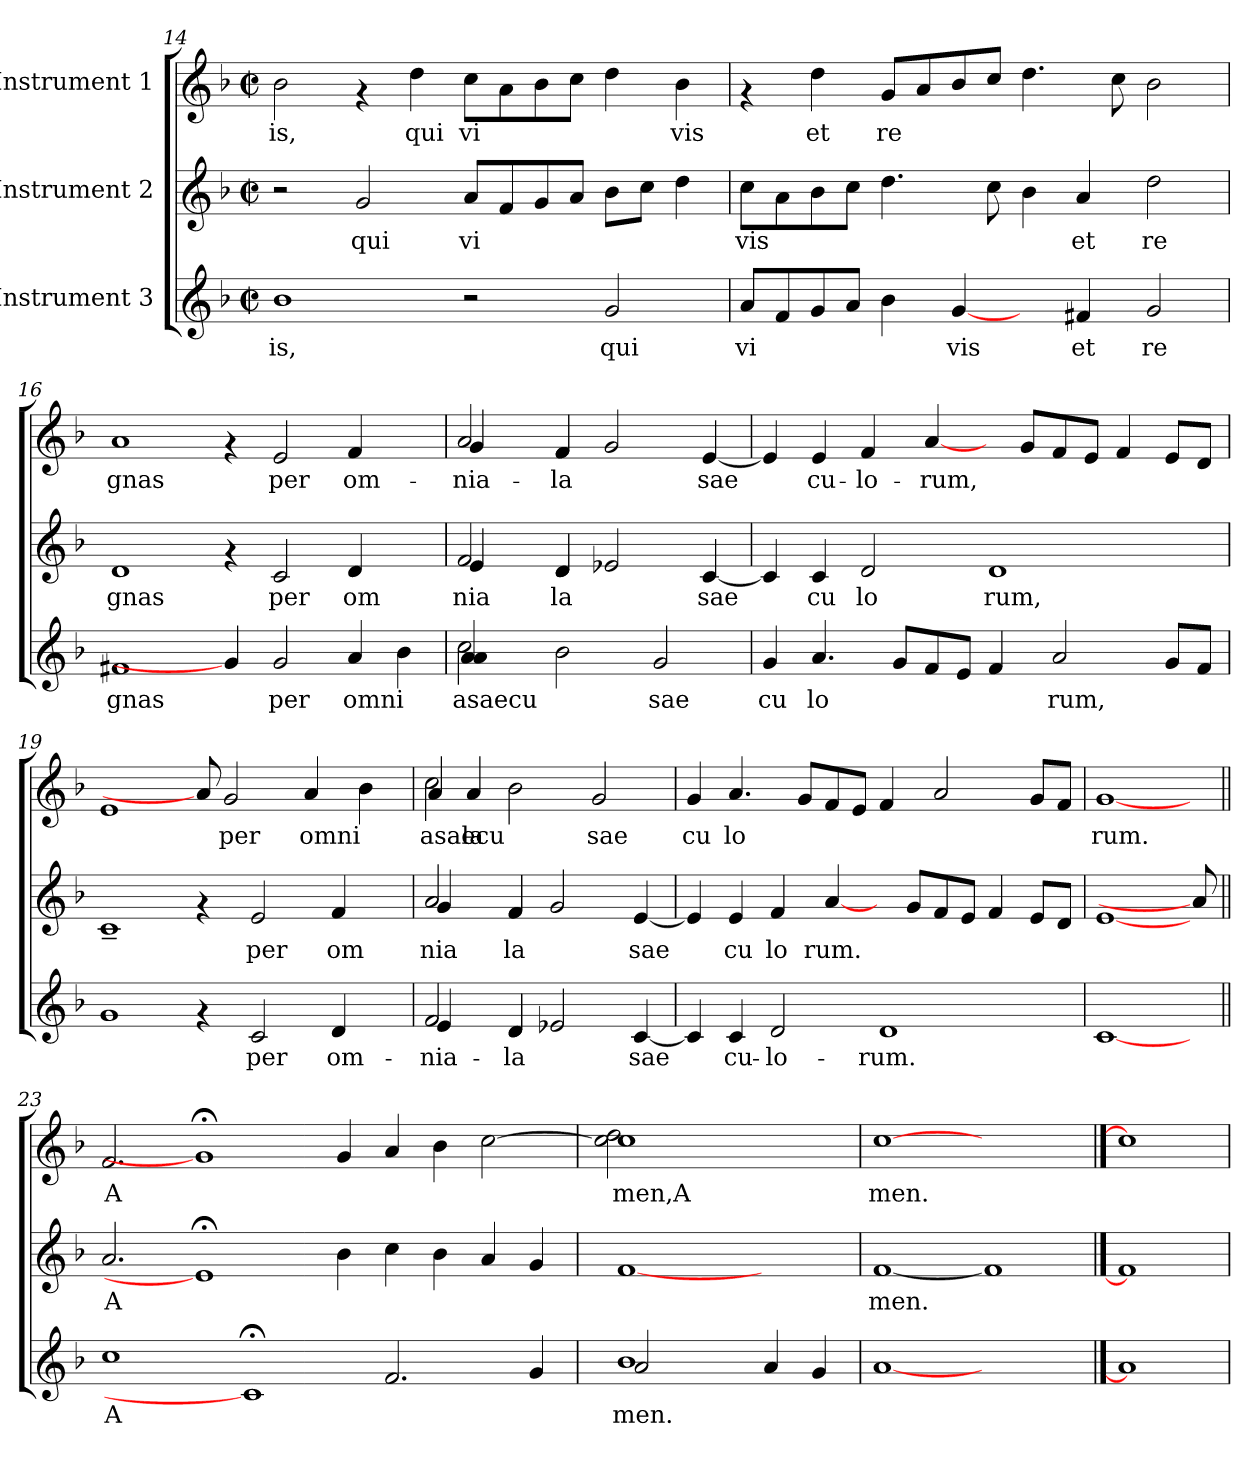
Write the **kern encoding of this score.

**kern	**text	**kern	**text	**kern	**text
*part3	*part3	*part2	*part2	*part1	*part1
*staff3	*staff3	*staff2	*staff2	*staff1	*staff1
*I"Instrument 3	*	*I"Instrument 2	*	*I"Instrument 1	*
!!LO:LB:g=z
*clefG2	*	*clefG2	*	*clefG2	*
*k[b-]	*	*k[b-]	*	*k[b-]	*
*F:	*	*F:	*	*F:	*
*M2/2	*	*M2/2	*	*M2/2	*
*met(c|)	*	*met(c|)	*	*met(c|)	*
=14	=14	=14	=14	=14	=14
!	!LO:LY:b:cj	!	!	!	!LO:LY:b:cj
1b-	is,	2r	.	2b-\	is,
!	!	!	!LO:LY:b:cj	!	!
.	.	2g/	qui	4rf	.
!	!	!	!	!	!LO:LY:b:cj
.	.	.	.	4dd\	qui
!	!	!	!LO:LY:b:cj	!	!LO:LY:b:cj
2r	.	8a/L	vi	8cc\L	vi-
!	!	!	!LO:LY:b:cj	!	!LO:LY:b:cj
.	.	8f/	.	8a\	--
!	!	!	!LO:LY:b:cj	!	!LO:LY:b:cj
.	.	8g/	.	8b-\	--
!	!	!	!LO:LY:b:cj	!	!LO:LY:b:cj
.	.	8a/J	.	8cc\J	--
!	!LO:LY:b:cj	!	!LO:LY:b:cj	!	!LO:LY:b:cj
2g/	qui	8b-\L	.	4dd\	--
!	!	!	!LO:LY:b:cj	!	!
.	.	8cc\J	.	.	.
!	!	!	!LO:LY:b:cj	!	!LO:LY:b:cj
.	.	4dd\	.	4b-\	-vis
=15	=15	=15	=15	=15	=15
!	!LO:LY:b:cj	!	!LO:LY:b:cj	!	!
8a/L	vi	8cc\L	vis	4rf	.
!	!LO:LY:b:cj	!	!LO:LY:b:cj	!	!
8f/	.	8a\	.	.	.
!	!LO:LY:b:cj	!	!LO:LY:b:cj	!	!LO:LY:b:cj
8g/	.	8b-\	.	4dd\	et
!	!LO:LY:b:cj	!	!LO:LY:b:cj	!	!
8a/J	.	8cc\J	.	.	.
!	!LO:LY:b:cj	!	!LO:LY:b:cj	!	!LO:LY:b:cj
4b-\	.	4.dd\	.	8g/L	re-
!	!	!	!	!	!LO:LY:b:cj
.	.	.	.	8a/	--
!	!LO:LY:b:cj	!	!	!	!LO:LY:b:cj
[4g/	vis	.	.	8b-/	--
!	!	!	!LO:LY:b:cj	!	!LO:LY:b:cj
.	.	8cc\	.	8cc/J	--
!	!	!	!LO:LY:b:cj	!	!LO:LY:b:cj
4ryy	.	4b-\	.	4.dd\	--
!	!LO:LY:b:cj	!	!LO:LY:b:cj	!	!
4f#X/	et	4a/	et	.	.
!	!	!	!	!	!LO:LY:b:cj
.	.	.	.	8cc\	--
!	!LO:LY:b:cj	!	!LO:LY:b:cj	!	!LO:LY:b:cj
2g/	re	2dd\	re	2b-\	--
=16	=16	=16	=16	=16	=16
!	!LO:LY:b:cj	!	!LO:LY:b:cj	!	!LO:LY:b:cj
1f#X	gnas	1d	gnas	1a	-gnas
4g/]	.	4rf	.	4rf	.
!	!LO:LY:b:cj	!	!LO:LY:b:cj	!	!LO:LY:b:cj
2g/	per	2c/	per	2e/	per
!	!LO:LY:b:cj	!	!LO:LY:b:cj	!	!LO:LY:b:cj
4a/	omni	4d/	om	4f/	om-
!	!LO:LY:b:cj	!	!	!	!
4b-\	.	4ryy	.	4ryy	.
=17	=17	=17	=17	=17	=17
*^	*	*	*	*	*
!	!	!LO:LY:b:cj	!	!LO:LY:b:cj	!	!LO:LY:b:cj
*	*	*	*^	*	*^	*
2cc\	4a/ 4a/	asaecu	2f/	4e/	nia	2a/	4g/	-nia-
.	1ryy	.	.	4ryy	.	.	4ryy	.
!	!	!	!	!	!LO:LY:b:cj	!	!	!
!	!	!	!	!	!LO:LY:b:cj	!	!	!LO:LY:b:cj
!	!	!	!	!	!	!	!	!LO:LY:b:cj
2b-\	.	.	4d/	4d/	la	4f/	4f/	-la
.	.	.	2e-X/	2.ryy	.	2g/	2.ryy	.
!	!	!LO:LY:b:cj	!	!	!	!	!	!
2g/	.	sae	.	.	.	.	.	.
!	!	!	!	!	!LO:LY:b:cj	!	!	!LO:LY:b:cj
.	4ryy	.	[<4c/	.	sae	[<4e/	.	sae-
*	*	*	*v	*v	*	*	*	*
*	*	*	*	*	*v	*v	*
=18	=18	=18	=18	=18	=18	=18
!	!	!LO:LY:b:cj	!	!LO:LY:b:cj	!	!LO:LY:b:cj
*v	*v	*	*	*	*	*
4g/	cu	4c/]	.	4e/]	--
!	!LO:LY:b:cj	!	!LO:LY:b:cj	!	!LO:LY:b:cj
4.a/	lo	4c/	cu	4e/	-cu-
!	!	!	!LO:LY:b:cj	!	!LO:LY:b:cj
.	.	2d/	lo	4f/	-lo-
!	!LO:LY:b:cj	!	!	!	!
8g/L	.	.	.	.	.
!	!LO:LY:b:cj	!	!	!	!LO:LY:b:cj
8f/	.	.	.	[4a/	-rum,
!	!LO:LY:b:cj	!	!	!	!
8e/J	.	.	.	.	.
!	!LO:LY:b:cj	!	!LO:LY:b:cj	!	!
4f/	.	1d	rum,	8ryy	.
!	!	!	!	!	!LO:LY:b:cj
.	.	.	.	8g/L	.
!	!LO:LY:b:cj	!	!	!	!LO:LY:b:cj
2a/	rum,	.	.	8f/	.
!	!	!	!	!	!LO:LY:b:cj
.	.	.	.	8e/J	.
!	!	!	!	!	!LO:LY:b:cj
.	.	.	.	4f/	.
!	!LO:LY:b:cj	!	!	!	!LO:LY:b:cj
8g/L	.	.	.	8e/L	.
!	!LO:LY:b:cj	!	!	!	!LO:LY:b:cj
8f/J	.	.	.	8d/J	.
!!LO:PB:g=z
=19	=19	=19	=19	=19	=19
!	!LO:LY:b:cj	!	!LO:LY:b:cj	!	!LO:LY:b:cj
1g	.	1c~<	.	1e	.
4rf	.	4rf	.	8a/]	.
!	!	!	!	!	!LO:LY:b:cj
.	.	.	.	2g/	per
!	!LO:LY:b:cj	!	!LO:LY:b:cj	!	!
2c/	per	2e/	per	.	.
!	!	!	!	!	!LO:LY:b:cj
.	.	.	.	4a/	omni
!	!LO:LY:b:cj	!	!LO:LY:b:cj	!	!
4d/	om-	4f/	om	.	.
!	!	!	!	!	!LO:LY:b:cj
.	.	.	.	4b-\	.
8ryy	.	8ryy	.	.	.
=20	=20	=20	=20	=20	=20
*^	*	*	*	*	*
!	!	!LO:LY:b:cj	!	!LO:LY:b:cj	!	!LO:LY:b:cj
*	*	*	*^	*	*^	*
2f/	4e/	-nia-	2a/	4g/	nia	2cc\	4a/	asaecu
!	!	!	!	!	!	!	!	!LO:LY:b:cj
.	4ryy	.	.	4ryy	.	.	4a/	la
!	!	!LO:LY:b:cj	!	!	!	!	!	!
!	!	!LO:LY:b:cj	!	!	!LO:LY:b:cj	!	!	!
!	!	!	!	!	!LO:LY:b:cj	!	!	!
4d/	4d/	-la	4f/	4f/	la	2b-\	1ryy	.
2e-X/	2.ryy	.	2g/	2.ryy	.	.	.	.
!	!	!	!	!	!	!	!	!LO:LY:b:cj
.	.	.	.	.	.	2g/	.	sae
!	!	!LO:LY:b:cj	!	!	!LO:LY:b:cj	!	!	!
[<4c/	.	sae-	[<4e/	.	sae	.	.	.
*v	*v	*	*	*	*	*v	*v	*
*	*	*v	*v	*	*	*
=21	=21	=21	=21	=21	=21
!	!LO:LY:b:cj	!	!LO:LY:b:cj	!	!LO:LY:b:cj
4c/]	--	4e/]	.	4g/	cu
!	!LO:LY:b:cj	!	!LO:LY:b:cj	!	!LO:LY:b:cj
4c/	-cu-	4e/	cu	4.a/	lo
!	!LO:LY:b:cj	!	!LO:LY:b:cj	!	!
2d/	-lo-	4f/	lo	.	.
!	!	!	!	!	!LO:LY:b:cj
.	.	.	.	8g/L	.
!	!	!	!LO:LY:b:cj	!	!LO:LY:b:cj
.	.	[4a/	rum.	8f/	.
!	!	!	!	!	!LO:LY:b:cj
.	.	.	.	8e/J	.
!	!LO:LY:b:cj	!	!	!	!LO:LY:b:cj
1d	-rum.	8ryy	.	4f/	.
!	!	!	!LO:LY:b:cj	!	!
.	.	8g/L	.	.	.
!	!	!	!LO:LY:b:cj	!	!LO:LY:b:cj
.	.	8f/	.	2a/	.
!	!	!	!LO:LY:b:cj	!	!
.	.	8e/J	.	.	.
!	!	!	!LO:LY:b:cj	!	!
.	.	4f/	.	.	.
!	!	!	!LO:LY:b:cj	!	!LO:LY:b:cj
.	.	8e/L	.	8g/L	.
!	!	!	!LO:LY:b:cj	!	!LO:LY:b:cj
.	.	8d/J	.	8f/J	.
=22	=22	=22	=22	=22	=22
!	!LO:LY:b:cj	!	!LO:LY:b:cj	!	!LO:LY:b:cj
[1c	.	[1e	.	[1g	rum.
8ryy	.	8a/]	.	8ryy	.
=23||	=23||	=23||	=23||	=23||	=23||
!	!LO:LY:b:cj	!	!LO:LY:b:cj	!	!LO:LY:b:cj
1cc	A-	2.a/	A	2.f/	A
.	.	1e;<]	.	1g;<]	.
1c;<]	.	.	.	.	.
!	!	!	!LO:LY:b:cj	!	!LO:LY:b:cj
.	.	4b-\	.	4g/	.
!	!LO:LY:b:cj	!	!LO:LY:b:cj	!	!LO:LY:b:cj
2.f/	--	4cc\	.	4a/	.
!	!	!	!LO:LY:b:cj	!	!LO:LY:b:cj
.	.	4b-\	.	4b-\	.
!	!	!	!LO:LY:b:cj	!	!LO:LY:b:cj
.	.	4a/	.	[>2cc\	.
!	!LO:LY:b:cj	!	!LO:LY:b:cj	!	!
4g/	--	4g/	.	.	.
=24	=24	=24	=24	=24	=24
*^	*	*	*	*	*
!	!	!LO:LY:b:cj	!	!LO:LY:b:cj	!	!LO:LY:b:cj
*	*	*	*	*	*^	*
1b-	2a/	-men.	[1f	.	1cc	2dd\ 2cc\]	men,A
.	1ryy	.	.	.	.	2ryy	.
!	!	!LO:LY:b:cj	!	!	!	!	!
4a/	.	.	2ryy	.	2ryy	2ryy	.
!	!	!LO:LY:b:cj	!	!	!	!	!
4g/	.	.	.	.	.	.	.
*v	*v	*	*	*	*v	*v	*
=25	=25	=25	=25	=25	=25
!	!LO:LY:b:cj	!	!LO:LY:b:cj	!	!LO:LY:b:cj
[1a	.	[1f	men.	[1cc	men.
1ryy	.	1f]	.	1ryy	.
==26	==26	==26	==26	==26	==26
1a]	.	1f]	.	1cc]	.
=	=	=	=	=	=
*-	*-	*-	*-	*-	*-
